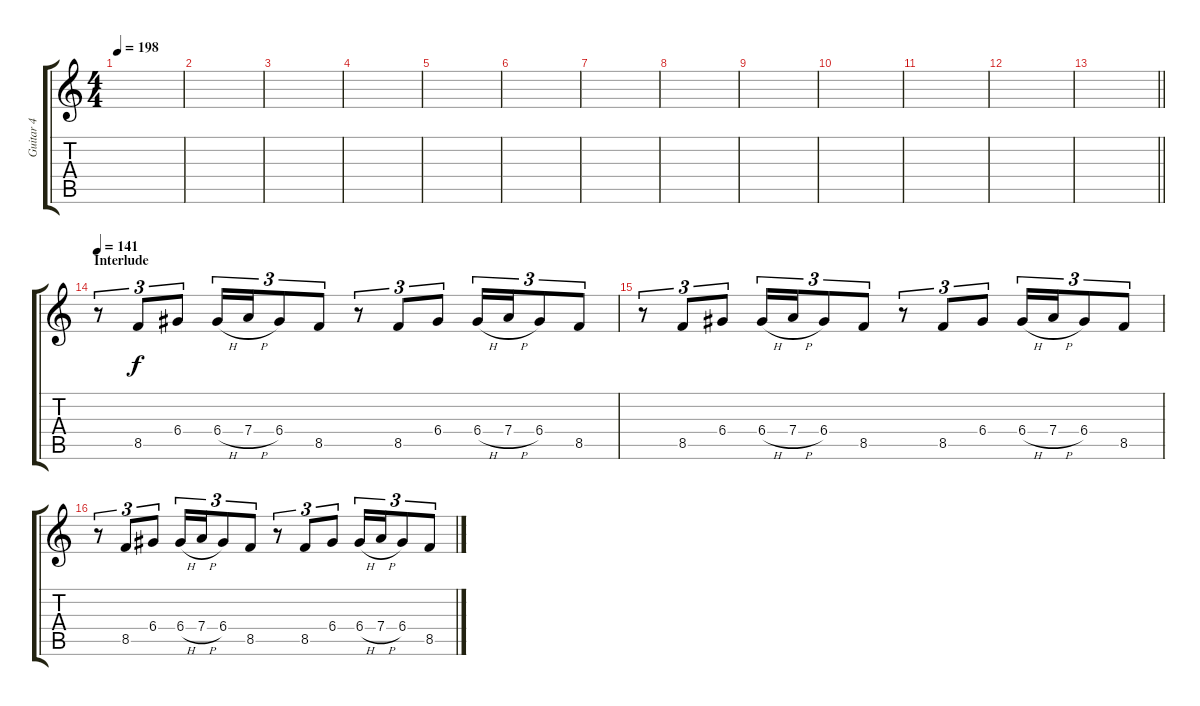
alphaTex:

\track ("Guitar 4" "Guitar 4") {instrument distortionguitar}
\staff {score tabs}
\tuning (E4 B3 G3 D3 A2 D2) {hide}
\ts (4 4)
\tempo 198
\clef g2
\ks c
|
|
|
|
|
|
|
|
|
|
|
|
\barLineRight lightlight
|
\section ("" "Interlude")
\tempo 141
r.8{tu (3 2)} 8.5.8{tu (3 2)} 6.4.8{tu (3 2)} 6.4{h}.16{tu (3 2)} 7.4{h}.16{tu (3 2)} 6.4.8{tu (3 2)} 8.5.8{tu (3 2)} r.8{tu (3 2)} 8.5.8{tu (3 2)} 6.4.8{tu (3 2)} 6.4{h}.16{tu (3 2)} 7.4{h}.16{tu (3 2)} 6.4.8{tu (3 2)} 8.5.8{tu (3 2)} |
r.8{tu (3 2)} 8.5.8{tu (3 2)} 6.4.8{tu (3 2)} 6.4{h}.16{tu (3 2)} 7.4{h}.16{tu (3 2)} 6.4.8{tu (3 2)} 8.5.8{tu (3 2)} r.8{tu (3 2)} 8.5.8{tu (3 2)} 6.4.8{tu (3 2)} 6.4{h}.16{tu (3 2)} 7.4{h}.16{tu (3 2)} 6.4.8{tu (3 2)} 8.5.8{tu (3 2)} |
r.8{tu (3 2)} 8.5.8{tu (3 2)} 6.4.8{tu (3 2)} 6.4{h}.16{tu (3 2)} 7.4{h}.16{tu (3 2)} 6.4.8{tu (3 2)} 8.5.8{tu (3 2)} r.8{tu (3 2)} 8.5.8{tu (3 2)} 6.4.8{tu (3 2)} 6.4{h}.16{tu (3 2)} 7.4{h}.16{tu (3 2)} 6.4.8{tu (3 2)} 8.5.8{tu (3 2)}
